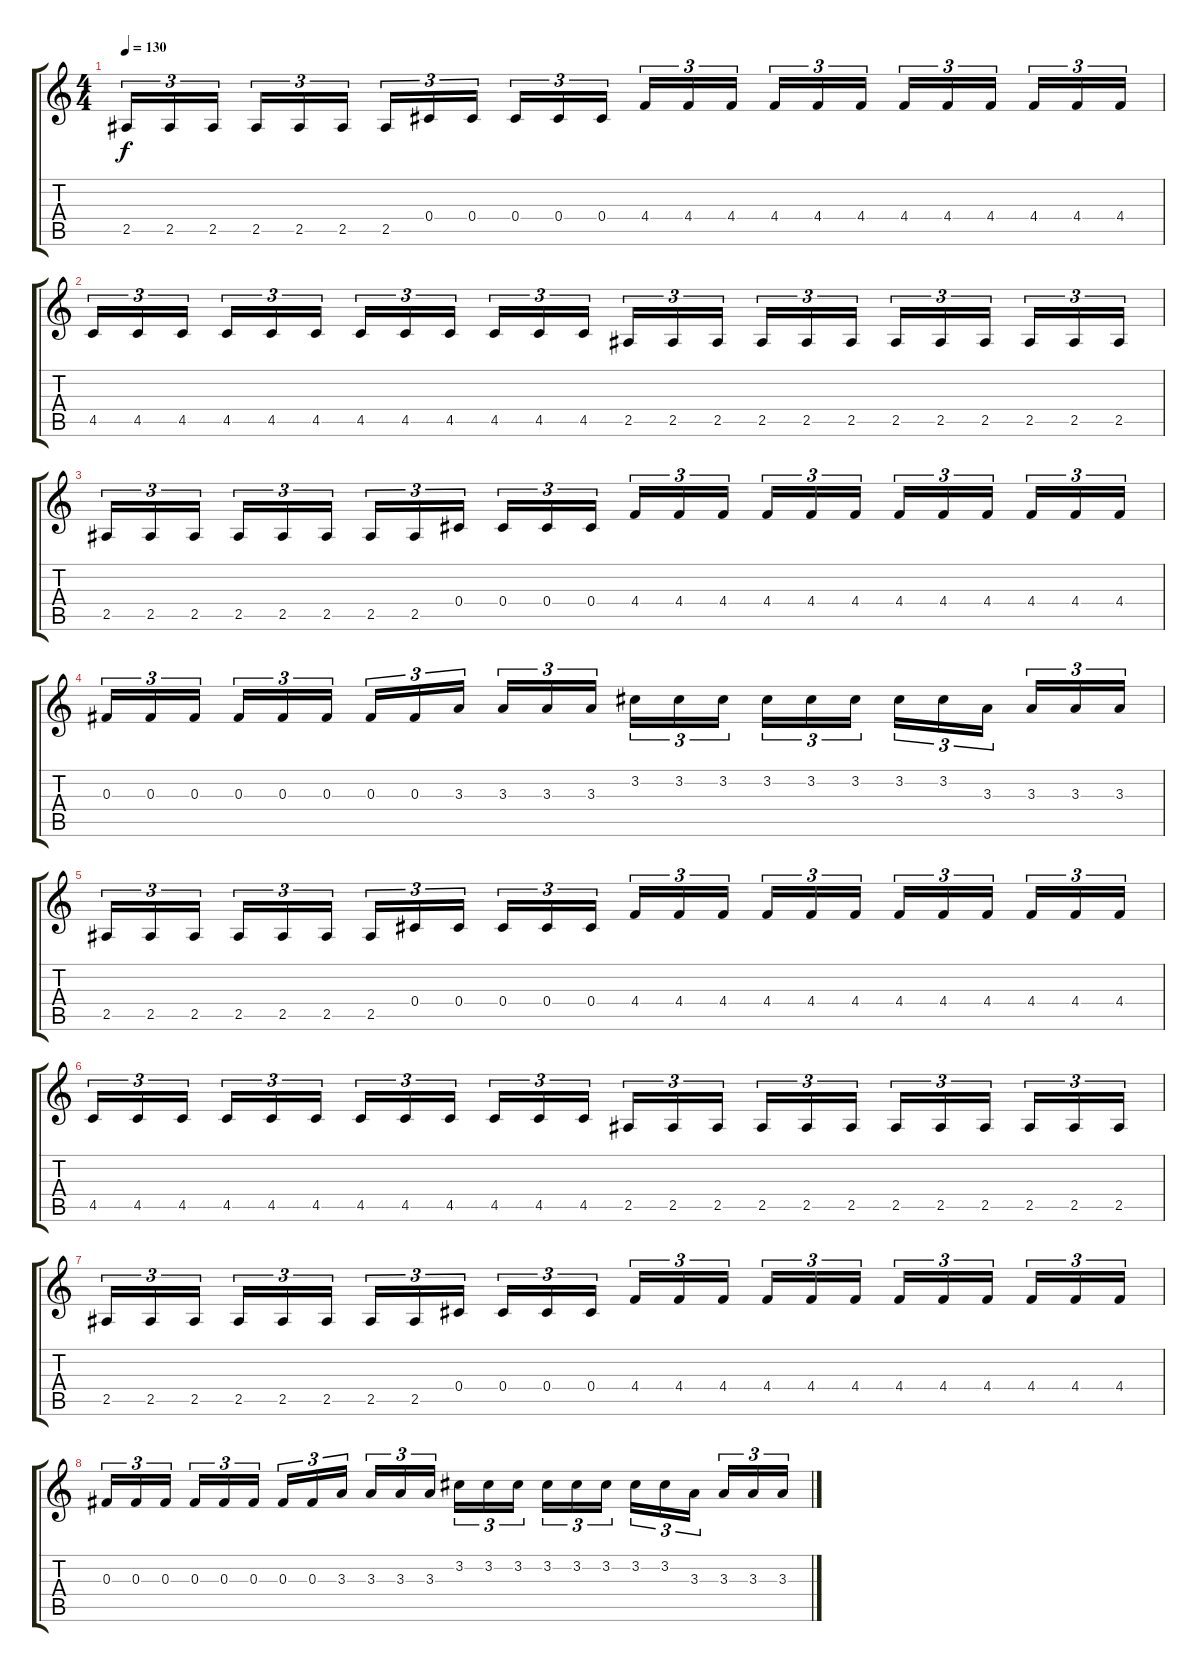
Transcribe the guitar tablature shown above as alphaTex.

\track "" {instrument distortionguitar}
\staff {score tabs}
\tuning (Eb4 Bb3 Gb3 Db3 Ab2 Eb2) {hide}
\ts (4 4)
\tempo 130
\clef g2
\ks c
2.5.16{tu (3 2) dy f} 2.5.16{tu (3 2)} 2.5.16{tu (3 2)} 2.5.16{tu (3 2)} 2.5.16{tu (3 2)} 2.5.16{tu (3 2)} 2.5.16{tu (3 2)} 0.4.16{tu (3 2)} 0.4.16{tu (3 2)} 0.4.16{tu (3 2)} 0.4.16{tu (3 2)} 0.4.16{tu (3 2)} 4.4.16{tu (3 2)} 4.4.16{tu (3 2)} 4.4.16{tu (3 2)} 4.4.16{tu (3 2)} 4.4.16{tu (3 2)} 4.4.16{tu (3 2)} 4.4.16{tu (3 2)} 4.4.16{tu (3 2)} 4.4.16{tu (3 2)} 4.4.16{tu (3 2)} 4.4.16{tu (3 2)} 4.4.16{tu (3 2)} |
4.5.16{tu (3 2)} 4.5.16{tu (3 2)} 4.5.16{tu (3 2)} 4.5.16{tu (3 2)} 4.5.16{tu (3 2)} 4.5.16{tu (3 2)} 4.5.16{tu (3 2)} 4.5.16{tu (3 2)} 4.5.16{tu (3 2)} 4.5.16{tu (3 2)} 4.5.16{tu (3 2)} 4.5.16{tu (3 2)} 2.5.16{tu (3 2)} 2.5.16{tu (3 2)} 2.5.16{tu (3 2)} 2.5.16{tu (3 2)} 2.5.16{tu (3 2)} 2.5.16{tu (3 2)} 2.5.16{tu (3 2)} 2.5.16{tu (3 2)} 2.5.16{tu (3 2)} 2.5.16{tu (3 2)} 2.5.16{tu (3 2)} 2.5.16{tu (3 2)} |
2.5.16{tu (3 2)} 2.5.16{tu (3 2)} 2.5.16{tu (3 2)} 2.5.16{tu (3 2)} 2.5.16{tu (3 2)} 2.5.16{tu (3 2)} 2.5.16{tu (3 2)} 2.5.16{tu (3 2)} 0.4.16{tu (3 2)} 0.4.16{tu (3 2)} 0.4.16{tu (3 2)} 0.4.16{tu (3 2)} 4.4.16{tu (3 2)} 4.4.16{tu (3 2)} 4.4.16{tu (3 2)} 4.4.16{tu (3 2)} 4.4.16{tu (3 2)} 4.4.16{tu (3 2)} 4.4.16{tu (3 2)} 4.4.16{tu (3 2)} 4.4.16{tu (3 2)} 4.4.16{tu (3 2)} 4.4.16{tu (3 2)} 4.4.16{tu (3 2)} |
0.3.16{tu (3 2)} 0.3.16{tu (3 2)} 0.3.16{tu (3 2)} 0.3.16{tu (3 2)} 0.3.16{tu (3 2)} 0.3.16{tu (3 2)} 0.3.16{tu (3 2)} 0.3.16{tu (3 2)} 3.3.16{tu (3 2)} 3.3.16{tu (3 2)} 3.3.16{tu (3 2)} 3.3.16{tu (3 2)} 3.2.16{tu (3 2)} 3.2.16{tu (3 2)} 3.2.16{tu (3 2)} 3.2.16{tu (3 2)} 3.2.16{tu (3 2)} 3.2.16{tu (3 2)} 3.2.16{tu (3 2)} 3.2.16{tu (3 2)} 3.3.16{tu (3 2)} 3.3.16{tu (3 2)} 3.3.16{tu (3 2)} 3.3.16{tu (3 2)} |
2.5.16{tu (3 2)} 2.5.16{tu (3 2)} 2.5.16{tu (3 2)} 2.5.16{tu (3 2)} 2.5.16{tu (3 2)} 2.5.16{tu (3 2)} 2.5.16{tu (3 2)} 0.4.16{tu (3 2)} 0.4.16{tu (3 2)} 0.4.16{tu (3 2)} 0.4.16{tu (3 2)} 0.4.16{tu (3 2)} 4.4.16{tu (3 2)} 4.4.16{tu (3 2)} 4.4.16{tu (3 2)} 4.4.16{tu (3 2)} 4.4.16{tu (3 2)} 4.4.16{tu (3 2)} 4.4.16{tu (3 2)} 4.4.16{tu (3 2)} 4.4.16{tu (3 2)} 4.4.16{tu (3 2)} 4.4.16{tu (3 2)} 4.4.16{tu (3 2)} |
4.5.16{tu (3 2)} 4.5.16{tu (3 2)} 4.5.16{tu (3 2)} 4.5.16{tu (3 2)} 4.5.16{tu (3 2)} 4.5.16{tu (3 2)} 4.5.16{tu (3 2)} 4.5.16{tu (3 2)} 4.5.16{tu (3 2)} 4.5.16{tu (3 2)} 4.5.16{tu (3 2)} 4.5.16{tu (3 2)} 2.5.16{tu (3 2)} 2.5.16{tu (3 2)} 2.5.16{tu (3 2)} 2.5.16{tu (3 2)} 2.5.16{tu (3 2)} 2.5.16{tu (3 2)} 2.5.16{tu (3 2)} 2.5.16{tu (3 2)} 2.5.16{tu (3 2)} 2.5.16{tu (3 2)} 2.5.16{tu (3 2)} 2.5.16{tu (3 2)} |
2.5.16{tu (3 2)} 2.5.16{tu (3 2)} 2.5.16{tu (3 2)} 2.5.16{tu (3 2)} 2.5.16{tu (3 2)} 2.5.16{tu (3 2)} 2.5.16{tu (3 2)} 2.5.16{tu (3 2)} 0.4.16{tu (3 2)} 0.4.16{tu (3 2)} 0.4.16{tu (3 2)} 0.4.16{tu (3 2)} 4.4.16{tu (3 2)} 4.4.16{tu (3 2)} 4.4.16{tu (3 2)} 4.4.16{tu (3 2)} 4.4.16{tu (3 2)} 4.4.16{tu (3 2)} 4.4.16{tu (3 2)} 4.4.16{tu (3 2)} 4.4.16{tu (3 2)} 4.4.16{tu (3 2)} 4.4.16{tu (3 2)} 4.4.16{tu (3 2)} |
0.3.16{tu (3 2)} 0.3.16{tu (3 2)} 0.3.16{tu (3 2)} 0.3.16{tu (3 2)} 0.3.16{tu (3 2)} 0.3.16{tu (3 2)} 0.3.16{tu (3 2)} 0.3.16{tu (3 2)} 3.3.16{tu (3 2)} 3.3.16{tu (3 2)} 3.3.16{tu (3 2)} 3.3.16{tu (3 2)} 3.2.16{tu (3 2)} 3.2.16{tu (3 2)} 3.2.16{tu (3 2)} 3.2.16{tu (3 2)} 3.2.16{tu (3 2)} 3.2.16{tu (3 2)} 3.2.16{tu (3 2)} 3.2.16{tu (3 2)} 3.3.16{tu (3 2)} 3.3.16{tu (3 2)} 3.3.16{tu (3 2)} 3.3.16{tu (3 2)}
